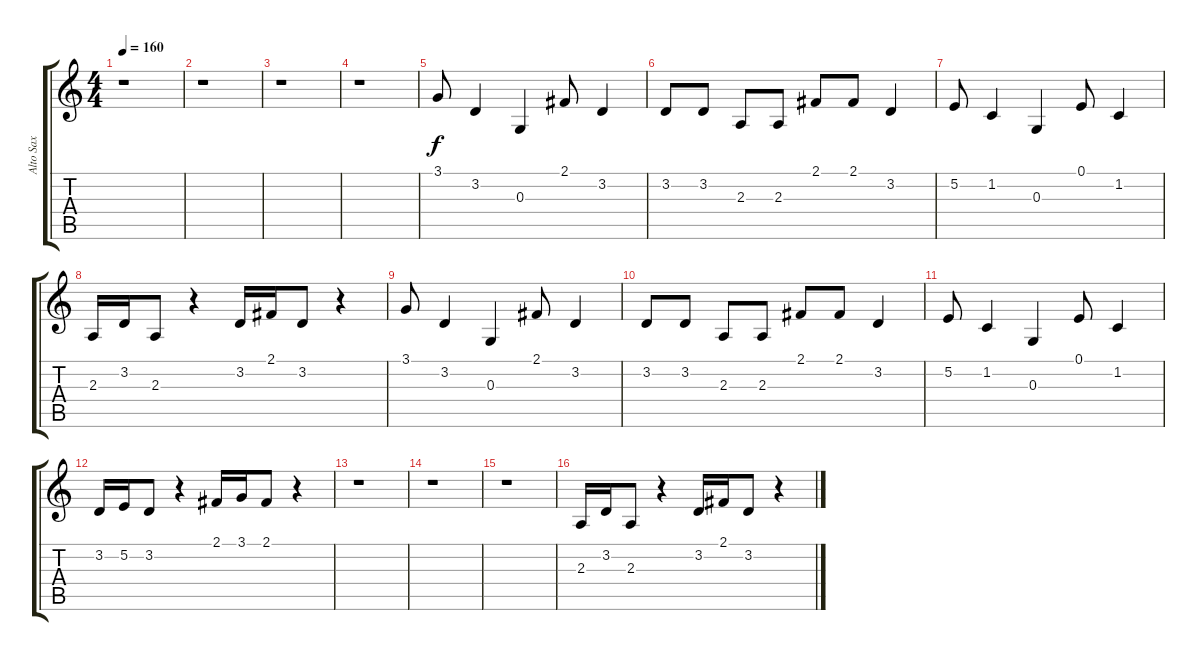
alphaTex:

\track ("Alto Sax" "Alto Sax") {instrument altosax}
\staff {score tabs}
\tuning (E4 B3 G3 D3 A2 E2) {hide}
\ts (4 4)
\tempo 160
\clef g2
\ks c
r.1{dy f instrument altosax} |
r.1 |
r.1 |
r.1 |
3.1.8 3.2.4 0.3.4 2.1.8 3.2.4 |
3.2.8 3.2.8 2.3.8 2.3.8 2.1.8 2.1.8 3.2.4 |
5.2.8 1.2.4 0.3.4 0.1.8 1.2.4 |
2.3.16 3.2.16 2.3.8 r.4 3.2.16 2.1.16 3.2.8 r.4 |
3.1.8 3.2.4 0.3.4 2.1.8 3.2.4 |
3.2.8 3.2.8 2.3.8 2.3.8 2.1.8 2.1.8 3.2.4 |
5.2.8 1.2.4 0.3.4 0.1.8 1.2.4 |
3.2.16 5.2.16 3.2.8 r.4 2.1.16 3.1.16 2.1.8 r.4 |
r.1 |
r.1 |
r.1 |
2.3.16 3.2.16 2.3.8 r.4 3.2.16 2.1.16 3.2.8 r.4
